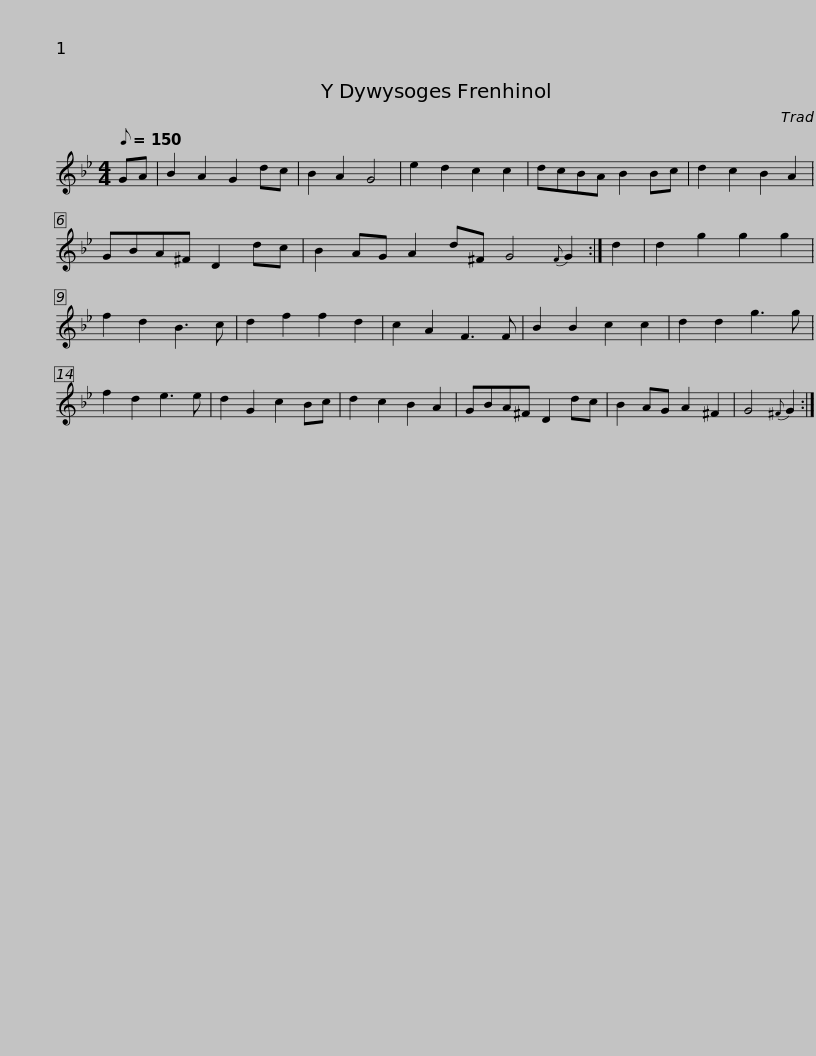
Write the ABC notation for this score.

X:1
L:1/8
Q:1/8=150
M:4/4
I:linebreak $
K:Gmin
V:1 treble
V:1
 GA | B2 A2 G2 dc | B2 A2 G4 | e2 d2 c2 c2 | dcBA B2 Bc | %5
 d2 c2 B2 A2 | GBA^F D2 dc |$ B2 AG A2 d^F G4{F} G2 :| d2 | d2 g2 g2 g2 | %10
 f2 d2 B3 c | d2 f2 f2 d2 | c2 A2 F3 F | B2 B2 c2 c2 | d2 d2 g3 g |$ %15
 f2 d2 e3 e | d2 G2 c2 Bc | d2 c2 B2 A2 | GBA^F D2 dc | B2 AG A2 ^F2 | %20
 G4{^F} G2 :| %21
